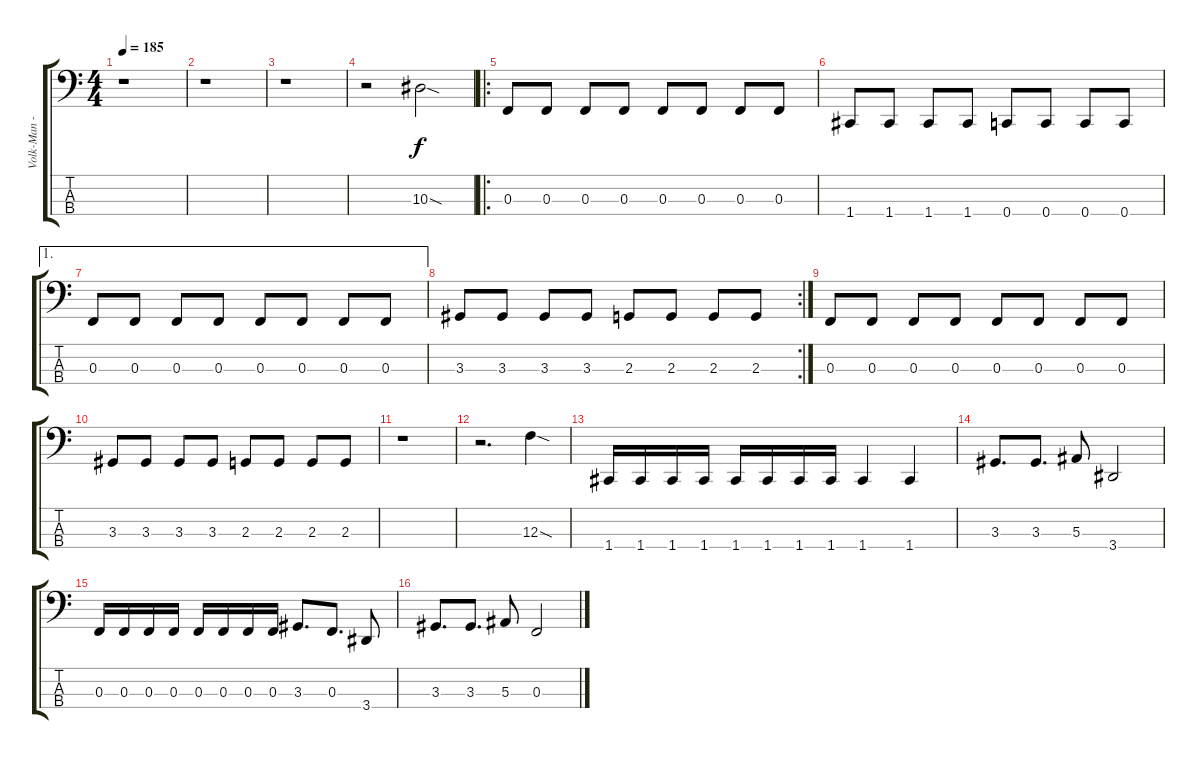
\track ("Volk-Man - Bass" "Volk-Man -") {instrument electricbasspick}
\staff {score tabs}
\tuning (Eb2 Bb1 F1 C1) {hide}
\ts (4 4)
\tempo 185
\clef f4
\ks c
r.1{dy f instrument electricbasspick} |
r.1 |
r.1 |
r.2 10.3{sod}.2 |
\ro
0.3.8 0.3.8 0.3.8 0.3.8 0.3.8 0.3.8 0.3.8 0.3.8 |
1.4.8 1.4.8 1.4.8 1.4.8 0.4.8 0.4.8 0.4.8 0.4.8 |
\ae 1
0.3.8 0.3.8 0.3.8 0.3.8 0.3.8 0.3.8 0.3.8 0.3.8 |
\rc 2
3.3.8 3.3.8 3.3.8 3.3.8 2.3.8 2.3.8 2.3.8 2.3.8 |
0.3.8 0.3.8 0.3.8 0.3.8 0.3.8 0.3.8 0.3.8 0.3.8 |
3.3.8 3.3.8 3.3.8 3.3.8 2.3.8 2.3.8 2.3.8 2.3.8 |
r.1 |
r.2{d} 12.3{sod}.4 |
1.4.16 1.4.16 1.4.16 1.4.16 1.4.16 1.4.16 1.4.16 1.4.16 1.4.4 1.4.4 |
3.3.8{d} 3.3.8{d} 5.3.8 3.4.2 |
0.3.16 0.3.16 0.3.16 0.3.16 0.3.16 0.3.16 0.3.16 0.3.16 3.3.8{d} 0.3.8{d} 3.4.8 |
3.3.8{d} 3.3.8{d} 5.3.8 0.3.2
